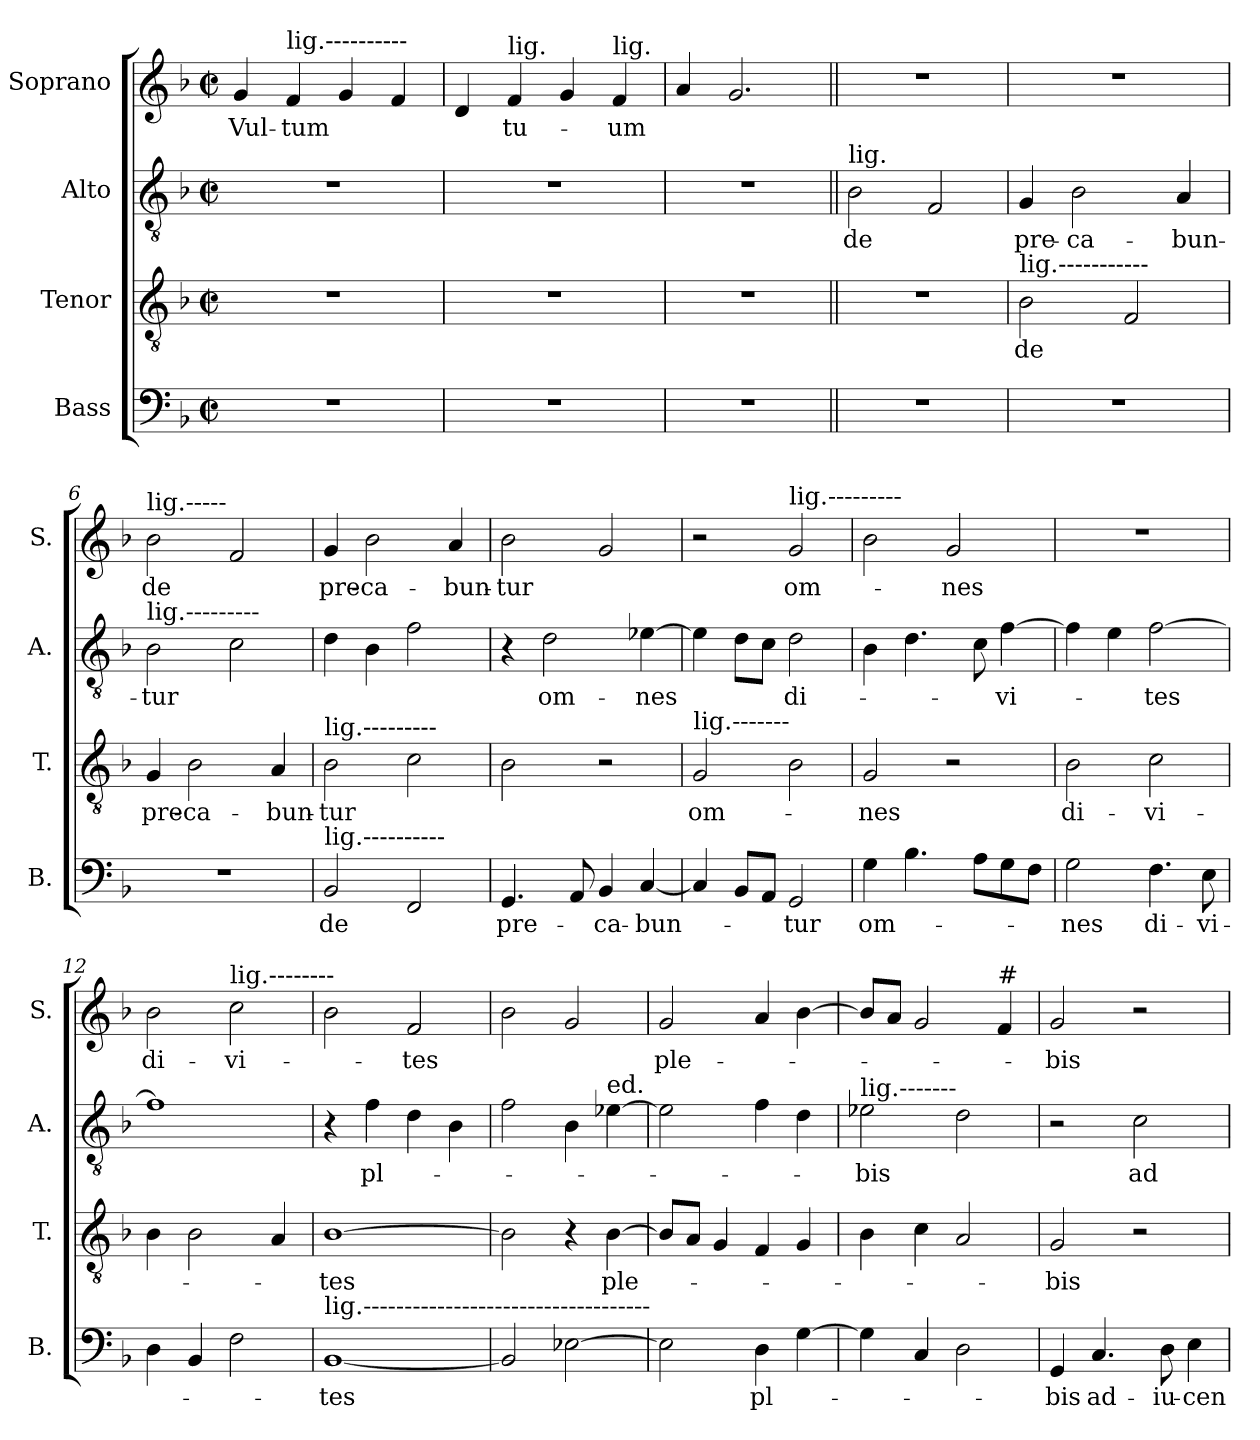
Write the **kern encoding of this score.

**kern	**text	**kern	**text	**kern	**text	**kern	**text
*part4	*part4	*part3	*part3	*part2	*part2	*part1	*part1
*staff4	*staff4	*staff3	*staff3	*staff2	*staff2	*staff1	*staff1
*I"Bass	*	*I"Tenor	*	*I"Alto	*	*I"Soprano	*
*I'B.	*	*I'T.	*	*I'A.	*	*I'S.	*
*clefF4	*	*clefGv2	*	*clefGv2	*	*clefG2	*
*k[b-]	*	*k[b-]	*	*k[b-]	*	*k[b-]	*
*M2/2	*	*M2/2	*	*M2/2	*	*M2/2	*
*met(c|)	*	*met(c|)	*	*met(c|)	*	*met(c|)	*
=1	=1	=1	=1	=1	=1	=1	=1
!	!	!	!	!	!	!	!LO:LY:b
1r	.	1r	.	1r	.	4g/	Vul-
!	!	!	!	!	!	!LO:TX:a:t=lig.----------	!
!	!	!	!	!	!	!	!LO:LY:b
.	.	.	.	.	.	4f/	-tum
.	.	.	.	.	.	4g/	.
.	.	.	.	.	.	4f/	.
=2	=2	=2	=2	=2	=2	=2	=2
1r	.	1r	.	1r	.	4d/	.
!	!	!	!	!	!	!LO:TX:a:t=lig.	!
!	!	!	!	!	!	!	!LO:LY:b
.	.	.	.	.	.	4f/	tu-
.	.	.	.	.	.	4g/	.
!	!	!	!	!	!	!LO:TX:a:t=lig.	!
!	!	!	!	!	!	!	!LO:LY:b
.	.	.	.	.	.	4f/	-um
=3	=3	=3	=3	=3	=3	=3	=3
1r	.	1r	.	1r	.	4a/	.
.	.	.	.	.	.	2.g/	.
=4||	=4||	=4||	=4||	=4||	=4||	=4||	=4||
!	!	!	!	!LO:TX:a:t=lig.	!	!	!
!	!	!	!	!	!LO:LY:b	!	!
1r	.	1r	.	2B-\	-de	1r	.
.	.	.	.	2F/	.	.	.
=5	=5	=5	=5	=5	=5	=5	=5
!	!	!LO:TX:a:t=lig.-----------	!	!	!	!	!
!	!	!	!LO:LY:b	!	!LO:LY:b	!	!
1r	.	2B-\	-de	4G/	pre-	1r	.
!	!	!	!	!	!LO:LY:b	!	!
.	.	.	.	2B-\	-ca-	.	.
.	.	2F/	.	.	.	.	.
!	!	!	!	!	!LO:LY:b	!	!
.	.	.	.	4A/	-bun-	.	.
=6	=6	=6	=6	=6	=6	=6	=6
!	!	!	!	!	!	!LO:TX:a:t=lig.-----	!
!	!	!	!	!LO:TX:a:t=lig.---------	!	!	!
!	!	!	!LO:LY:b	!	!LO:LY:b	!	!LO:LY:b
1r	.	4G/	pre-	2B-\	-tur	2b-\	de
!	!	!	!LO:LY:b	!	!	!	!
.	.	2B-\	-ca-	.	.	.	.
.	.	.	.	2c\	.	2f/	.
!	!	!	!LO:LY:b	!	!	!	!
.	.	4A/	-bun-	.	.	.	.
=7	=7	=7	=7	=7	=7	=7	=7
!	!	!LO:TX:a:t=lig.---------	!	!	!	!	!
!LO:TX:a:t=lig.----------	!	!	!	!	!	!	!
!	!LO:LY:b	!	!LO:LY:b	!	!	!	!LO:LY:b
2BB-/	-de	2B-\	-tur	4d\	.	4g/	pre-
!	!	!	!	!	!	!	!LO:LY:b
.	.	.	.	4B-\	.	2b-\	-ca-
2FF/	.	2c\	.	2f\	.	.	.
!	!	!	!	!	!	!	!LO:LY:b
.	.	.	.	.	.	4a/	-bun-
=8	=8	=8	=8	=8	=8	=8	=8
!	!LO:LY:b	!	!	!	!	!	!LO:LY:b
4.GG/	pre-	2B-\	.	4r	.	2b-\	-tur
!	!	!	!	!	!LO:LY:b	!	!
.	.	.	.	2d\	om-	.	.
8AA/	.	.	.	.	.	.	.
!	!LO:LY:b	!	!	!	!	!	!
4BB-/	-ca-	2r	.	.	.	2g/	.
!	!LO:LY:b	!	!	!	!LO:LY:b	!	!
[4C/	-bun-	.	.	[4e-X\	-nes	.	.
=9	=9	=9	=9	=9	=9	=9	=9
!	!	!LO:TX:a:t=lig.-------	!	!	!	!	!
!	!	!	!LO:LY:b	!	!	!	!
4C/]	.	2G/	om-	4e-\]	.	2r	.
8BB-/L	.	.	.	8d\L	.	.	.
8AA/J	.	.	.	8c\J	.	.	.
!	!	!	!	!	!	!LO:TX:a:t=lig.---------	!
!	!LO:LY:b	!	!	!	!LO:LY:b	!	!LO:LY:b
2GG/	-tur	2B-\	.	2d\	di-	2g/	om-
=10	=10	=10	=10	=10	=10	=10	=10
!	!LO:LY:b	!	!LO:LY:b	!	!	!	!
4G\	om-	2G/	-nes	4B-\	.	2b-\	.
4.B-\	.	.	.	4.d\	.	.	.
!	!	!	!	!	!	!	!LO:LY:b
.	.	2r	.	.	.	2g/	-nes
8A\L	.	.	.	8c\	.	.	.
!	!	!	!	!	!LO:LY:b	!	!
8G\	.	.	.	[4f\	vi-	.	.
8F\J	.	.	.	.	.	.	.
=11	=11	=11	=11	=11	=11	=11	=11
!	!LO:LY:b	!	!LO:LY:b	!	!	!	!
2G\	nes	2B-\	di-	4f\]	.	1r	.
.	.	.	.	4e\	.	.	.
!	!LO:LY:b	!	!LO:LY:b	!	!LO:LY:b	!	!
4.F\	di-	2c\	-vi-	[2f\	-tes	.	.
!	!LO:LY:b	!	!	!	!	!	!
8E\	-vi-	.	.	.	.	.	.
=12	=12	=12	=12	=12	=12	=12	=12
!	!	!	!	!	!	!	!LO:LY:b
4D\	.	4B-\	.	1f]	.	2b-\	di-
4BB-/	.	2B-\	.	.	.	.	.
!	!	!	!	!	!	!LO:TX:a:t=lig.--------	!
!	!	!	!	!	!	!	!LO:LY:b
2F\	.	.	.	.	.	2cc\	vi-
.	.	4A/	.	.	.	.	.
=13	=13	=13	=13	=13	=13	=13	=13
!LO:TX:a:t=lig.-----------------------------------	!	!	!	!	!	!	!
!	!LO:LY:b	!	!LO:LY:b	!	!	!	!
[1BB-	-tes	[1B-	-tes	4r	.	2b-\	.
!	!	!	!	!	!LO:LY:b	!	!
.	.	.	.	4f\	pl-	.	.
!	!	!	!	!	!	!	!LO:LY:b
.	.	.	.	4d\	.	2f/	-tes
.	.	.	.	4B-\	.	.	.
=14	=14	=14	=14	=14	=14	=14	=14
2BB-/]	.	2B-\]	.	2f\	.	2b-\	.
[2E-X\	.	4r	.	4B-\	.	2g/	.
!	!	!	!	!LO:TX:a:t=ed.	!	!	!
!	!	!	!LO:LY:b	!	!	!	!
.	.	[4B-\	ple-	[4e-X\	.	.	.
=15	=15	=15	=15	=15	=15	=15	=15
!	!	!	!	!	!	!	!LO:LY:b
2E-\]	.	8B-/L]	.	2e-\]	.	2g/	ple-
.	.	8A/J	.	.	.	.	.
.	.	4G/	.	.	.	.	.
!	!LO:LY:b	!	!	!	!	!	!
4D\	pl-	4F/	.	4f\	.	4a/	.
[4G\	.	4G/	.	4d\	.	[4b-\	.
=16	=16	=16	=16	=16	=16	=16	=16
!	!	!	!	!LO:TX:a:t=lig.-------	!	!	!
!	!	!	!	!	!LO:LY:b	!	!
4G\]	.	4B-\	.	2e-X\	-bis	8b-/L]	.
.	.	.	.	.	.	8a/J	.
4C/	.	4c\	.	.	.	2g/	.
2D\	.	2A/	.	2d\	.	.	.
!	!	!	!	!	!	!LO:TX:a:t=#	!
.	.	.	.	.	.	4f/	.
=17	=17	=17	=17	=17	=17	=17	=17
!	!LO:LY:b	!	!LO:LY:b	!	!	!	!LO:LY:b
4GG/	-bis	2G/	-bis	2r	.	2g/	-bis
!	!LO:LY:b	!	!	!	!	!	!
4.C/	ad-	.	.	.	.	.	.
!	!	!	!	!	!LO:LY:b	!	!
.	.	2r	.	2c\	ad-	2r	.
!	!LO:LY:b	!	!	!	!	!	!
8D\	-iu-	.	.	.	.	.	.
!	!LO:LY:b	!	!	!	!	!	!
4E\	-cen-	.	.	.	.	.	.
=	=	=	=	=	=	=	=
*-	*-	*-	*-	*-	*-	*-	*-
